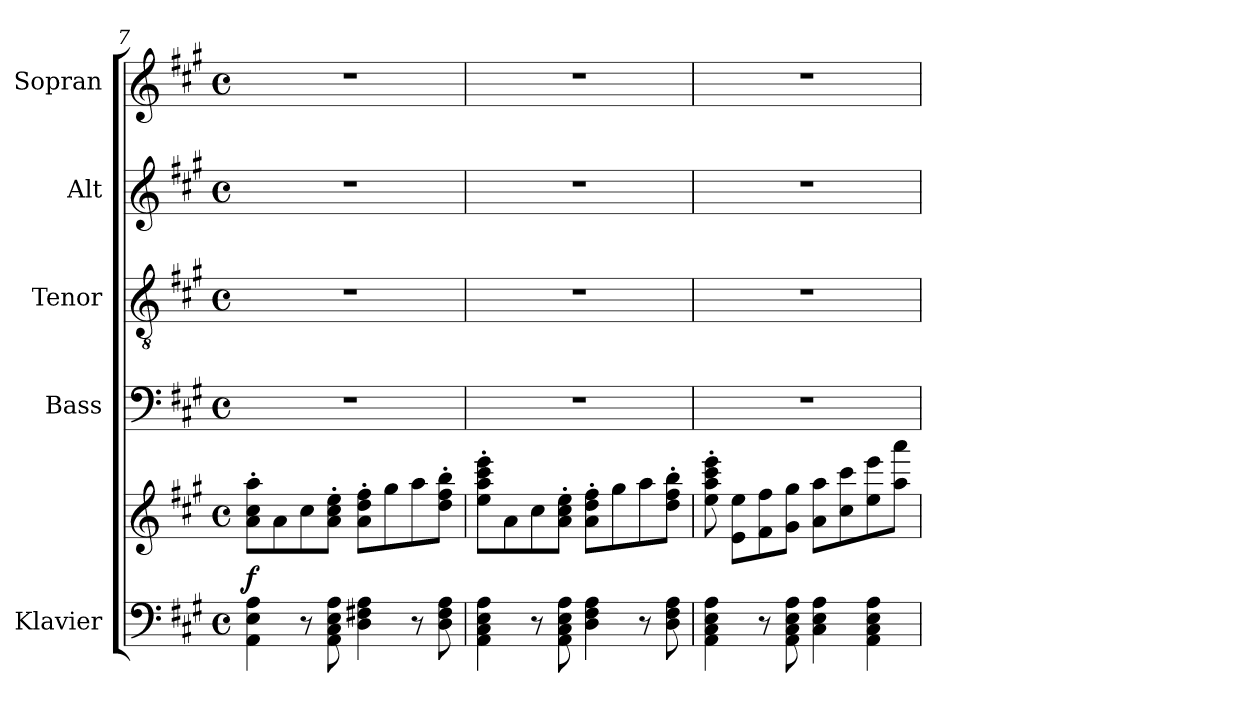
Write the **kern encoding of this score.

**kern	**kern	**dynam	**kern	**kern	**kern	**kern
*part5	*part5	*part5	*part4	*part3	*part2	*part1
*staff6	*staff5	*staff5/6	*staff4	*staff3	*staff2	*staff1
*I"Klavier	*	*	*I"Bass	*I"Tenor	*I"Alt	*I"Sopran
*	*	*	*I'B	*I'T	*I'A	*I'S
!!LO:LB:g=z
*clefF4	*clefG2	*	*clefF4	*clefGv2	*clefG2	*clefG2
*k[f#c#g#]	*k[f#c#g#]	*	*k[f#c#g#]	*k[f#c#g#]	*k[f#c#g#]	*k[f#c#g#]
*M4/4	*M4/4	*	*M4/4	*M4/4	*M4/4	*M4/4
*met(c)	*met(c)	*	*met(c)	*met(c)	*met(c)	*met(c)
=7	=7	=7	=7	=7	=7	=7
!	!	!LO:DY:a=2	!	!	!	!
4AA\ 4E\ 4A\	8a\' 8cc#\' 8aa\'L	f	1r	1r	1r	1r
.	8a\	.	.	.	.	.
8r	8cc#\	.	.	.	.	.
8AA\ 8C#\ 8E\ 8A\	8a\' 8cc#\' 8ee\'J	.	.	.	.	.
4D\ 4F#X\ 4A\	8a\' 8dd\' 8ff#\'L	.	.	.	.	.
.	8gg#\	.	.	.	.	.
8r	8aa\	.	.	.	.	.
8D\ 8F#\ 8A\	8dd\' 8ff#\' 8bb\'J	.	.	.	.	.
=8	=8	=8	=8	=8	=8	=8
4AA\ 4C#\ 4E\ 4A\	8ee\' 8aa\' 8ccc#\' 8eee\'L	.	1r	1r	1r	1r
.	8a\	.	.	.	.	.
8r	8cc#\	.	.	.	.	.
8AA\ 8C#\ 8E\ 8A\	8a\' 8cc#\' 8ee\'J	.	.	.	.	.
4D\ 4F#\ 4A\	8a\' 8dd\' 8ff#\'L	.	.	.	.	.
.	8gg#\	.	.	.	.	.
8r	8aa\	.	.	.	.	.
8D\ 8F#\ 8A\	8dd\' 8ff#\' 8bb\'J	.	.	.	.	.
=9	=9	=9	=9	=9	=9	=9
4AA\ 4C#\ 4E\ 4A\	8ee\' 8aa\' 8ccc#\' 8eee\'	.	1r	1r	1r	1r
.	8e\ 8ee\L	.	.	.	.	.
8r	8f#\ 8ff#\	.	.	.	.	.
8AA\ 8C#\ 8E\ 8A\	8g#\ 8gg#\J	.	.	.	.	.
4C#\ 4E\ 4A\	8a\ 8aa\L	.	.	.	.	.
.	8cc#\ 8ccc#\	.	.	.	.	.
4AA\ 4C#\ 4E\ 4A\	8ee\ 8eee\	.	.	.	.	.
.	8aa\ 8aaa\J	.	.	.	.	.
=	=	=	=	=	=	=
*-	*-	*-	*-	*-	*-	*-
